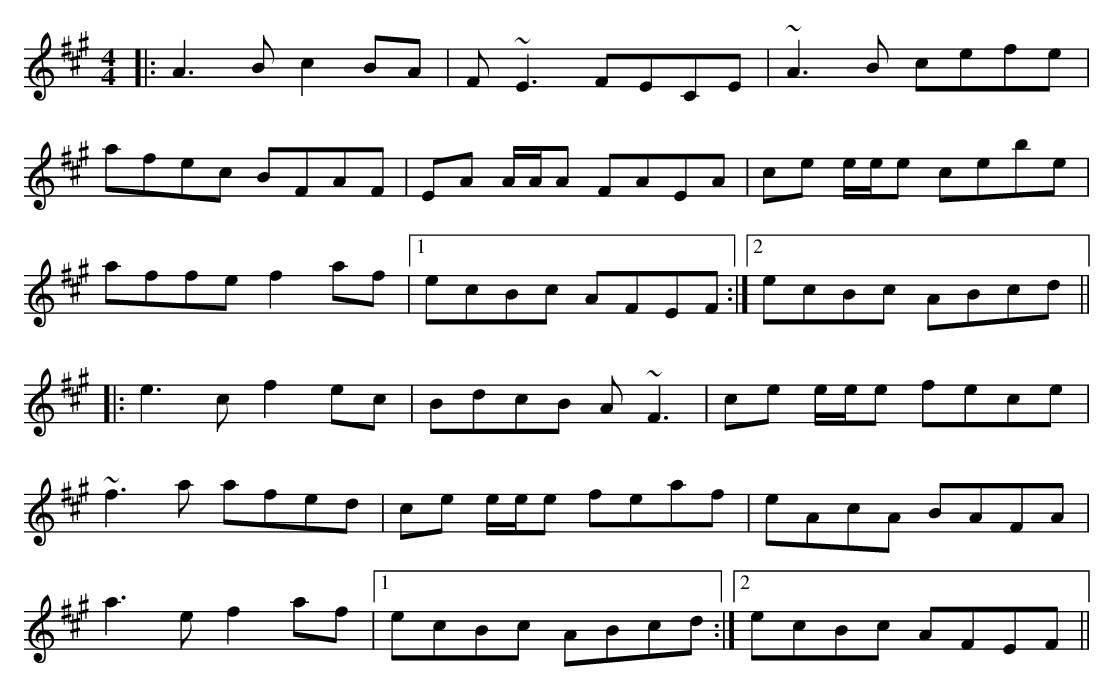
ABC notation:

X:1
M:4/4
K:A
|:A3B c2BA|F~E3 FECE|~A3B cefe|
afec BFAF|EA A/A/A FAEA|ce e/e/e cebe|
affe f2af|1 ecBc AFEF:|2 ecBc ABcd||
|:e3c f2ec|BdcB A~F3|ce e/e/e fece|
~f3a afed|ce e/e/e feaf|eAcA BAFA|
a3e f2af|1 ecBc ABcd:|2 ecBc AFEF||
